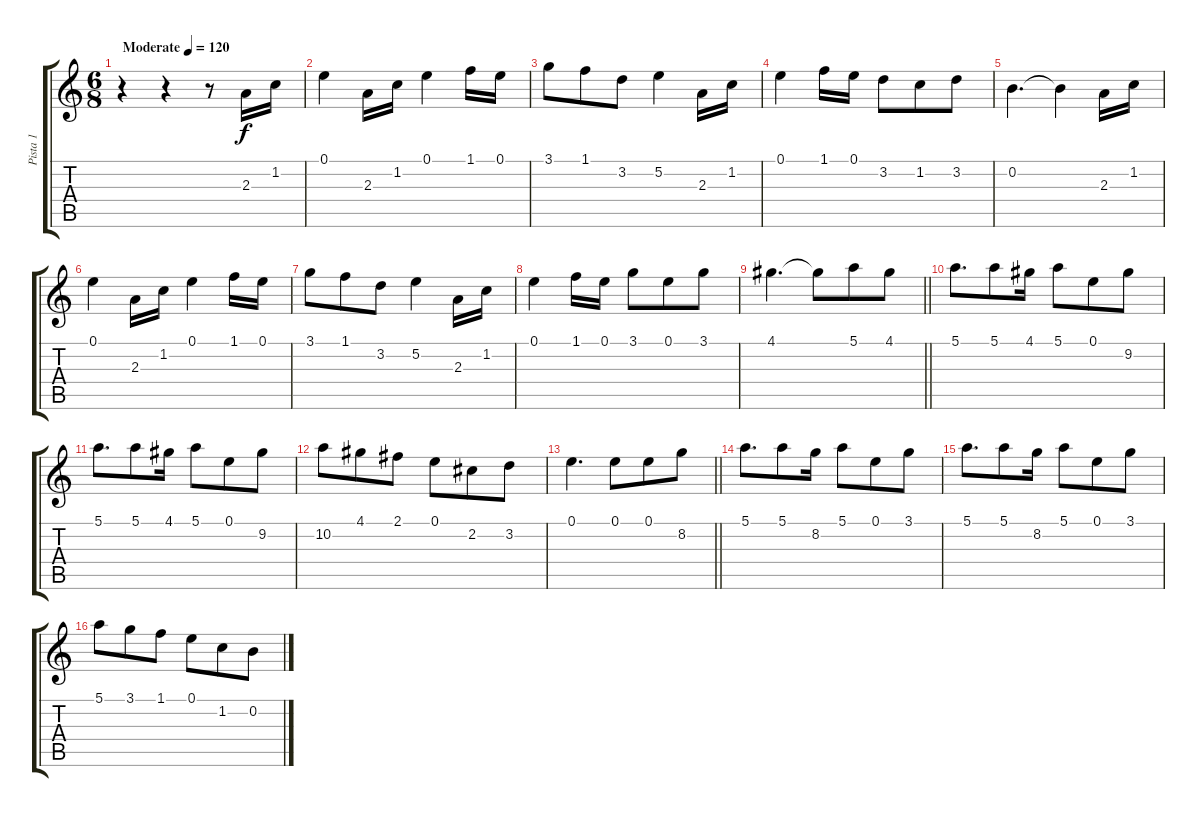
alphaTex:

\track ("Pista 1" "Pista 1") {instrument acousticguitarsteel}
\staff {score tabs}
\tuning (E4 B3 G3 D3 A2 E2) {hide}
\ts (6 8)
\tempo (120 "Moderate")
\clef g2
\ks c
r.4{dy f instrument acousticguitarsteel} r.4 r.8 2.3.16 1.2.16 |
0.1.4 2.3.16 1.2.16 0.1.4 1.1.16 0.1.16 |
3.1.8 1.1.8 3.2.8 5.2.4 2.3.16 1.2.16 |
0.1.4 1.1.16 0.1.16 3.2.8 1.2.8 3.2.8 |
0.2.4{d} 0.2{t}.4 2.3.16 1.2.16 |
0.1.4 2.3.16 1.2.16 0.1.4 1.1.16 0.1.16 |
3.1.8 1.1.8 3.2.8 5.2.4 2.3.16 1.2.16 |
0.1.4 1.1.16 0.1.16 3.1.8 0.1.8 3.1.8 |
\barLineRight lightlight
4.1.4{d} 4.1{t}.8 5.1.8 4.1.8 |
5.1.8{d} 5.1.8 4.1.16 5.1.8 0.1.8 9.2.8 |
5.1.8{d} 5.1.8 4.1.16 5.1.8 0.1.8 9.2.8 |
10.2.8 4.1.8 2.1.8 0.1.8 2.2.8 3.2.8 |
\barLineRight lightlight
0.1.4{d} 0.1.8 0.1.8 8.2.8 |
5.1.8{d} 5.1.8 8.2.16 5.1.8 0.1.8 3.1.8 |
5.1.8{d} 5.1.8 8.2.16 5.1.8 0.1.8 3.1.8 |
5.1.8 3.1.8 1.1.8 0.1.8 1.2.8 0.2.8
